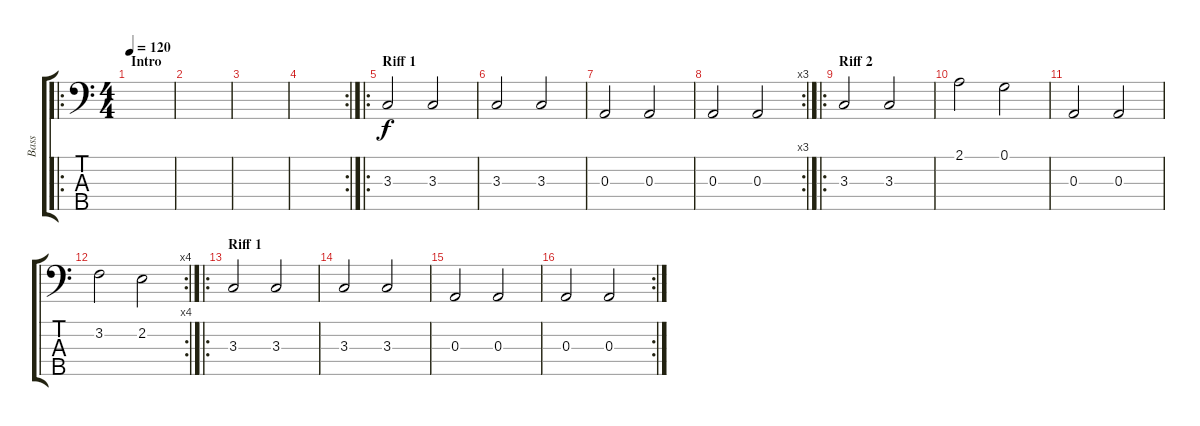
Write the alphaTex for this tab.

\track ("Bass" "Bass") {instrument electricbassfinger}
\staff {score tabs}
\tuning (G2 D2 A1 E1 B0) {hide}
\ro
\ts (4 4)
\section ("" "Intro")
\tempo 120
\clef f4
\ks c
|
|
|
\rc 2
|
\ro
\section ("" "Riff 1")
3.3.2 3.3.2 |
3.3.2 3.3.2 |
0.3.2 0.3.2 |
\rc 3
0.3.2 0.3.2 |
\ro
\section ("" "Riff 2")
3.3.2 3.3.2 |
2.1.2 0.1.2 |
0.3.2 0.3.2 |
\rc 4
3.2.2 2.2.2 |
\ro
\section ("" "Riff 1")
3.3.2 3.3.2 |
3.3.2 3.3.2 |
0.3.2 0.3.2 |
\rc 2
0.3.2 0.3.2
